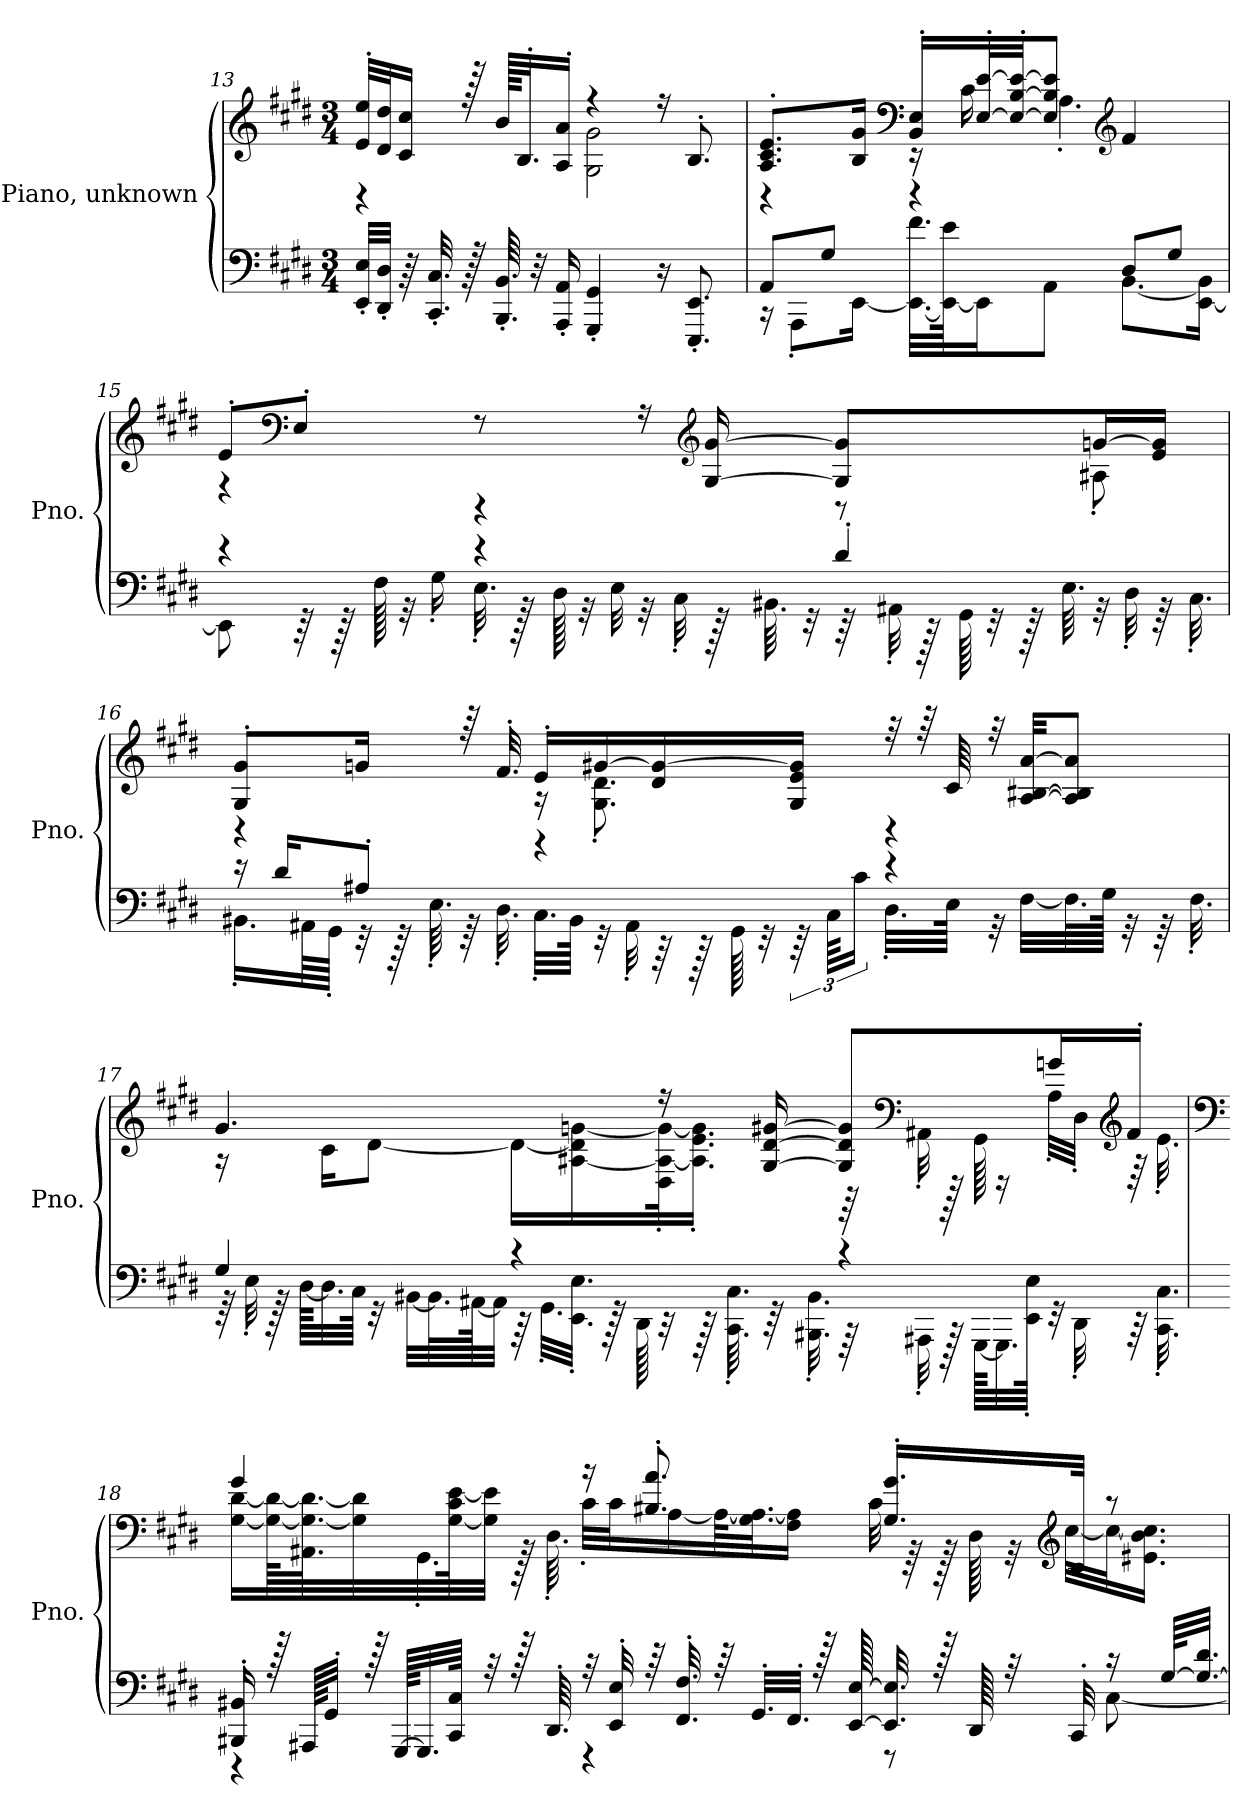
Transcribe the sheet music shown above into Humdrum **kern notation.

**kern	**kern
*part1	*part1
*staff2	*staff1
*I"Piano, unknown	*
*I'Pno.	*
!!LO:LB:g=z
*clefF4	*clefG2
*k[f#c#g#d#]	*k[f#c#g#d#]
*M3/4	*M3/4
=13	=13
*	*^
32EE/' 32E/'LLL	32e/' 32ee/'LLL	4r
32DD#/' 32D#/'JJJ	32d#/ 32dd#/J	.
64r	16c#/ 16cc#/JJ	.
32.CC#/' 32.C#/'	.	.
128r	128r	.
64.BBB/' 64.BB/'	128b/KKLLL	.
.	32.B'/J	.
32r	.	.
16AAA/' 16AA/'	16A/' 16a/'JJ	.
4GGG#/' 4GG#/'	4r	2G#\ 2g#\
16r	16r	.
8.EEE/' 8.EE/'	8.B'/	.
=14	=14	=14
*^	*	*
8AA/L	16r	8.A/' 8.c#/' 8.e/'L	4r
.	8AAA'\L	.	.
8G#/J	.	.	.
.	[16EE\Jk	16B/ 16g#/Jk	.
*	*	*clefF4	*
4r	32.EE\_ 32.f#\LLL	16BB/' 16E/'LL	16r
.	64EE\_ 64e\JK	.	.
.	16EE\J]	[32E/' [32e/'L	16c#\
.	.	32E/_' [32B/' 32e/_'JJ	.
.	8AA\J	8E/] 8B/] 8e/]J	4.A'\
*	*	*clefG2	*
8D#/L	[8.BB\L	4f#/	.
8G#/J	.	.	.
.	[16EE\ 16BB\]Jk	.	.
!!LO:LB:g=z	!!
=15	=15	=15	=15
4r	8EE\]	8e'/L	4r
*	*	*clefF4	*
.	64r	8E'/J	.
.	128r	.	.
.	128F#\	.	.
.	32r	.	.
.	16G#'\	.	.
4r	32.E'\	8r	4r
.	128r	.	.
.	128D#\	.	.
.	32r	.	.
.	32E\	.	.
.	32r	16r	.
.	32C#'\	.	.
*	*	*clefG2	*
.	128r	[16G#/ [16g#/	.
.	64.BB#X\	.	.
.	32r	.	.
4d#'/	64r	8G#/] 8g#/]L	8r
.	32AA#X'\	.	.
.	128r	.	.
.	128GG#\	.	.
.	32r	.	.
.	128r	.	.
.	64.E\	.	.
.	32r	[16gn/L	8A#X'\
.	32D#'\	.	.
.	64r	16e/ 16g/]JJ	.
.	32.C#'\	.	.
!!LO:LB:g=z	!!
=16	=16	=16	=16
16r	16.BB#X'\LL	8G#/' 8g#/'L	4r
16d#/KL	.	.	.
.	64AA#X\LL	.	.
.	64GG#'\JJJJ	.	.
8A#X'/J	32r	16gn/Jk	.
.	128r	.	.
.	64.E'\	.	.
.	64r	64r	.
.	32.D#'\	32.f#'/	.
4r	32.C#'\LLL	16e'/LL	16r
.	64BB#\JJJk	.	.
.	32r	[16g#X/	8.G#\' 8.d#\'
.	32AA#'\	.	.
.	64r	16d#/ 16g#/_	.
.	128r	.	.
.	128GG#\	.	.
.	32r	.	.
.	96r	16G#/ 16e/ 16g#/]JJ	.
.	96C#\KKLL	.	.
.	24c#\JJ	.	.
4r	32.D#'\LLL	32r	4r
.	.	64r	.
.	64E\JJJk	64c#/	.
.	32r	32r	.
.	[32F#\LLL	[32A/ [32B#X/ [32a/KKL	.
.	64.F#\L]	8A/] 8B#/] 8a/]J	.
.	128G#\JJJJk	.	.
.	32r	.	.
.	64r	.	.
.	32.F#'\	.	.
!!LO:PB:g=z	!!
=17	=17	=17	=17
4G#/	64r	4.g#/	16r
.	32E'\	.	.
.	128r	.	.
.	[128D#\KKLLL	.	.
.	32.D#\]	.	16c#\KL
.	64C#\JJJk	.	.
.	32r	.	[8d#\J
.	[32BB#X\LLL	.	.
.	64.BB#\L]	.	.
.	[128AA#X\JK	.	.
.	32AA#\JJJ]	.	.
4r	64r	.	16d#\LL_
.	32.GG#'\LLL	.	.
.	32.EE\' 32.E\'JJJ	.	[16A#X\ 16d#\] [16gn\
.	128r	.	.
.	128DD#\	.	.
.	32r	16r	32D#\' 32A#\_' 32g\_'K
.	128r	.	16.A#\]' 16.e\' 16.g\]'JJ
.	64.CC#\' 64.C#\'	.	.
.	64r	[16G#/ [16d#/ [16g#X/	.
.	32.BBB#X\' 32.BB#\'	.	.
4r	64r	8G#/] 8d#/] 8g#/]L	64r
*	*	*clefF4	*
.	32AAA#X'\	.	32AA#X'\
.	128r	.	128r
.	[128GGG#\KKLLL	.	128GG#\
.	32.GGG#\]	.	16r
.	64EE\' 64E\'JJJk	.	.
.	32r	16gn/L	32A#'\LLL
.	32DD#'\	.	32D#'\JJJ
*	*	*clefG2	*
.	64r	16f#'/JJ	64r
.	32.CC#\' 32.C#\'	.	32.e'\
!!LO:LB:g=z	!!
=18	=18	=18	=18
*	*	*clefF4	*
16BBB#X/' 16BB#X/'	4r	4g#/	[16G#\ [16d#\LL
128r	.	.	128G#\_ 128d#\_KLL
128AAA#X/KKLLL	.	.	64.AA#X\ 64.G#\_ 64.d#\_J
32GG#'/JJJ	.	.	.
.	.	.	32G#\] 32d#\]
128r	.	.	.
[128GGG#/KKLLL	.	.	.
32.GGG#/]	.	.	32.GG#'\
64CC#/ 64C#/JJJk	.	.	[64G#\ 64c#\ [64e\K
32r	.	.	32G#\] 32e\]JJJ
128r	.	.	128r
64.DD#'/	.	.	64.D#'\
32r	4r	16r	32c#'\LLL
32EE/' 32E/'	.	.	32c#\J
64r	.	8.B#X/' 8.a/'	[16A\
32.FF#/' 32.F#/'	.	.	.
64r	.	.	64A\KL_
32.GG#'/LLL	.	.	32.G#\ 32.A\_J
32.FF#'/JJJ	.	.	16F#\ 16A\]JJ
128r	.	.	.
[128EE/ [128E/	.	.	.
32.EE/] 32.E/]	8r	16.G#/' 16.g#/'LL	32c#\
.	.	.	64r
128r	.	.	128r
128DD#/	.	.	128D#\
32r	.	.	32r
*	*	*clefG2	*
32CC#'/	.	32c#/JJk	[32cc#\LLL
16r	[8C#\	8r	32cc#\J_
.	.	.	16.e#X\ 16.b\ 16.cc#\]JJ
[64G#/KLLL	.	.	.
32.G#/_ 32.d#/JJJ	.	.	.
*v	*v	*	*
*	*v	*v
=	=
*-	*-
